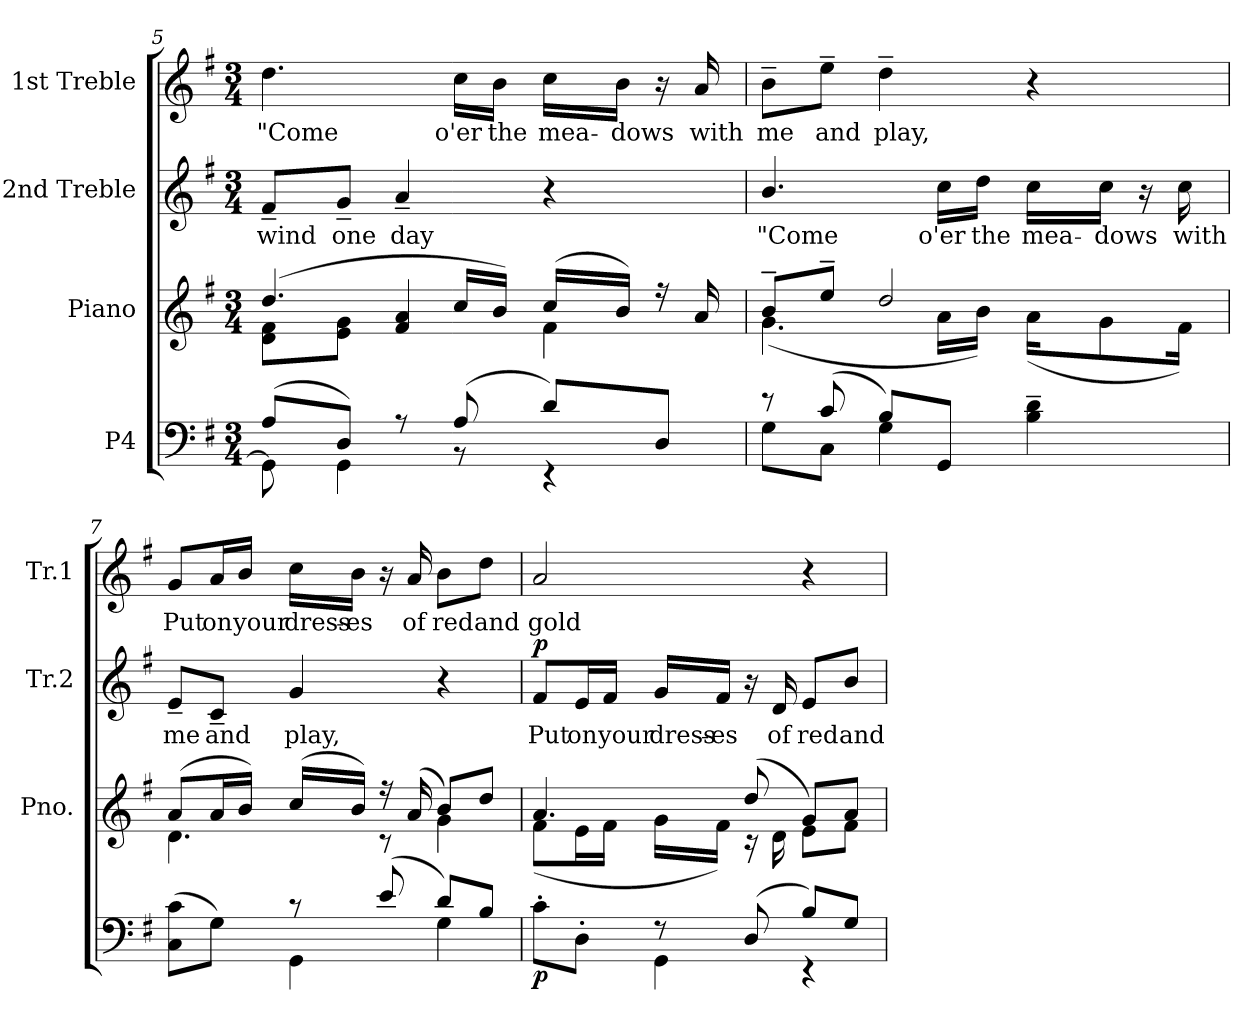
**kern	**dynam	**kern	**kern	**text	**dynam	**kern	**text
*part4	*part4	*part3	*part2	*part2	*part2	*part1	*part1
*staff4	*staff4	*staff3	*staff2	*staff2	*staff2	*staff1	*staff1
*I"P4	*	*I"Piano	*I"2nd Treble	*	*	*I"1st Treble	*
*	*	*I'Pno.	*I'Tr.2	*	*	*I'Tr.1	*
*clefF4	*	*clefG2	*clefG2	*	*	*clefG2	*
*k[f#]	*	*k[f#]	*k[f#]	*	*	*k[f#]	*
*G:	*	*G:	*G:	*	*	*G:	*
*M3/4	*	*M3/4	*M3/4	*	*	*M3/4	*
=5	=5	=5	=5	=5	=5	=5	=5
*^	*	*^	*	*	*	*	*
!	!	!	!	!	!	!LO:LY:b:color=#000000	!	!	!
!	!	!	!	!	!	!	!	!	!LO:LY:b:color=#000000
(8Ai/L	8GGi\]	.	(4.ddi/	8di\ 8f#iL	8f#~i/L	wind	.	4.ddi\	"Come
!	!	!	!	!	!	!LO:LY:b:color=#000000	!	!	!
8Di/J)	4GGi\	.	.	8ei\ 8giJ	8g~i/J	one	.	.	.
!	!	!	!	!	!	!LO:LY:b:color=#000000	!	!	!
8r	.	.	.	4f#i/ 4ai	4a~i/	day	.	.	.
!	!	!	!	!	!	!	!	!	!LO:LY:b:color=#000000
(8Ai/	8r	.	16cci/LL	.	.	.	.	16cci\LL	o'er
!	!	!	!	!	!	!	!	!	!LO:LY:b:color=#000000
.	.	.	16bi/JJ)	.	.	.	.	16bi\JJ	the
!	!	!	!	!	!	!	!	!	!LO:LY:b:color=#000000
8di/L)	4r	.	(16cci/LL	4f#i\	4r	.	.	16cci\LL	mea-
!	!	!	!	!	!	!	!	!	!LO:LY:b:color=#000000
.	.	.	16bi/JJ)	.	.	.	.	16bi\JJ	-dows
8Di/J	.	.	16r	.	.	.	.	16r	.
!	!	!	!	!	!	!	!	!	!LO:LY:b:color=#000000
.	.	.	16ai/	.	.	.	.	16ai/	with
=6	=6	=6	=6	=6	=6	=6	=6	=6	=6
!	!	!	!	!	!	!LO:LY:b:color=#000000	!	!	!
!	!	!	!	!	!	!	!	!	!LO:LY:b:color=#000000
8r	8Gi\L	.	8b~i/L	(4.gi\	4.bi/	"Come	.	8b~i\L	me
!	!	!	!	!	!	!	!	!	!LO:LY:b:color=#000000
(8ci/	8Ci\J	.	8ee~i/J	.	.	.	.	8ee~i\J	and
!	!	!	!	!	!	!	!	!	!LO:LY:b:color=#000000
8Bi/L)	4Gi\	.	2ddi/	.	.	.	.	4dd~i\	play,
!	!	!	!	!	!	!LO:LY:b:color=#000000	!	!	!
8GGi/J	.	.	.	16ai\LL	16cci\LL	o'er	.	.	.
!	!	!	!	!	!	!LO:LY:b:color=#000000	!	!	!
.	.	.	.	16bi\JJ)	16ddi\JJ	the	.	.	.
!	!	!	!	!	!	!LO:LY:b:color=#000000	!	!	!
4Bi\~ 4di~	4ryy	.	.	(16ai\KL	16cci\LL	mea-	.	4r	.
!	!	!	!	!	!	!LO:LY:b:color=#000000	!	!	!
.	.	.	.	8gi\	16cci\JJ	-dows	.	.	.
.	.	.	.	.	16r	.	.	.	.
!	!	!	!	!	!	!LO:LY:b:color=#000000	!	!	!
.	.	.	.	16f#i\Jk)	16cci\	with	.	.	.
!!LO:PB:g=z
=7	=7	=7	=7	=7	=7	=7	=7	=7	=7
!	!	!	!	!	!	!LO:LY:b:color=#000000	!	!	!
!	!	!	!	!	!	!	!	!	!LO:LY:b:color=#000000
(8Ci\ 8ciL	4ryy	.	(8ai/L	4.di\	8e~i/L	me	.	8gi/L	Put
!	!	!	!	!	!	!LO:LY:b:color=#000000	!	!	!
!	!	!	!	!	!	!	!	!	!LO:LY:b:color=#000000
8Gi\J)	.	.	16ai/L	.	8c~i/J	and	.	16ai/L	on
!	!	!	!	!	!	!	!	!	!LO:LY:b:color=#000000
.	.	.	16bi/JJ)	.	.	.	.	16bi/JJ	your
!	!	!	!	!	!	!LO:LY:b:color=#000000	!	!	!
!	!	!	!	!	!	!	!	!	!LO:LY:b:color=#000000
8r	4GGi\	.	(16cci/LL	.	4gi/	play,	.	16cci\LL	dress-
!	!	!	!	!	!	!	!	!	!LO:LY:b:color=#000000
.	.	.	16bi/JJ)	.	.	.	.	16bi\JJ	-es
(8ei/	.	.	16r	8r	.	.	.	16r	.
!	!	!	!	!	!	!	!	!	!LO:LY:b:color=#000000
.	.	.	(16ai/	.	.	.	.	16ai/	of
!	!	!	!	!	!	!	!	!	!LO:LY:b:color=#000000
8di/L)	4Gi\	.	8bi/L)	4gi\	4r	.	.	8bi\L	red
!	!	!	!	!	!	!	!	!	!LO:LY:b:color=#000000
8Bi/J	.	.	8ddi/J	.	.	.	.	8ddi\J	and
=8	=8	=8	=8	=8	=8	=8	=8	=8	=8
!	!	!	!	!	!	!LO:LY:b:color=#000000	!	!	!
!	!	!	!	!	!	!	!	!	!LO:LY:b:color=#000000
8c'i\L	4ryy	p	4.ai/	(8f#i\L	8f#i/L	Put	p	2ai/	gold
!	!	!	!	!	!	!LO:LY:b:color=#000000	!	!	!
8D'i\J	.	.	.	16ei\L	16ei/L	on	.	.	.
!	!	!	!	!	!	!LO:LY:b:color=#000000	!	!	!
.	.	.	.	16f#i\JJ	16f#i/JJ	your	.	.	.
!	!	!	!	!	!	!LO:LY:b:color=#000000	!	!	!
8r	4GGi\	.	.	16gi\LL	16gi/LL	dress-	.	.	.
!	!	!	!	!	!	!LO:LY:b:color=#000000	!	!	!
.	.	.	.	16f#i\JJ)	16f#i/JJ	-es	.	.	.
(8Di/	.	.	(8ddi/	16r	16r	.	.	.	.
!	!	!	!	!	!	!LO:LY:b:color=#000000	!	!	!
.	.	.	.	16di\	16di/	of	.	.	.
!	!	!	!	!	!	!LO:LY:b:color=#000000	!	!	!
8Bi/L)	4r	.	8gi/L)	8ei\L	8ei/L	red	.	4r	.
!	!	!	!	!	!	!LO:LY:b:color=#000000	!	!	!
8Gi/J	.	.	8ai/J	8f#i\J	8bi/J	and	.	.	.
*v	*v	*	*	*	*	*	*	*	*
*	*	*v	*v	*	*	*	*	*
=	=	=	=	=	=	=	=
*-	*-	*-	*-	*-	*-	*-	*-
